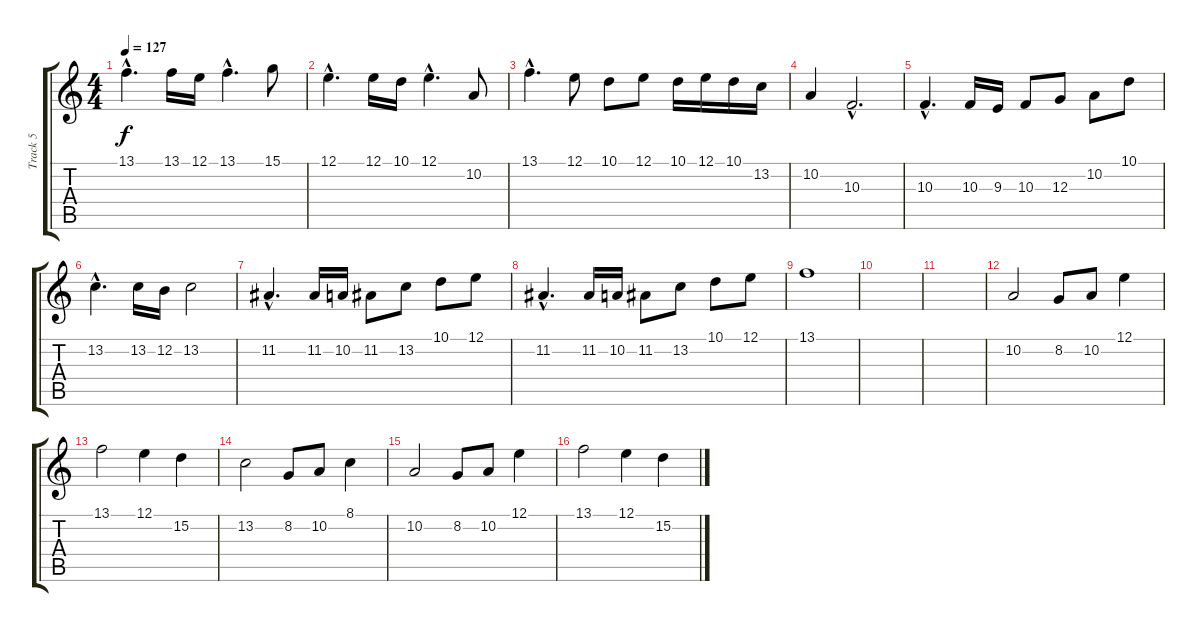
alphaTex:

\track ("Track 5" "Track 5") {instrument ocarina}
\staff {score tabs}
\tuning (E4 B3 G3 D3 A2 E2) {hide}
\ts (4 4)
\tempo 127
\clef g2
\ks c
13.1{hac}.4{d dy f} 13.1.16 12.1.16 13.1{hac}.4{d} 15.1.8 |
12.1{hac}.4{d} 12.1.16 10.1.16 12.1{hac}.4{d} 10.2.8 |
13.1{hac}.4{d} 12.1.8 10.1.8 12.1.8 10.1.16 12.1.16 10.1.16 13.2.16 |
10.2.4 10.3{hac}.2{d} |
10.3{hac}.4{d} 10.3.16 9.3.16 10.3.8 12.3.8 10.2.8 10.1.8 |
13.2{hac}.4{d} 13.2.16 12.2.16 13.2.2 |
11.2{hac}.4{d} 11.2.16 10.2.16 11.2.8 13.2.8 10.1.8 12.1.8 |
11.2{hac}.4{d} 11.2.16 10.2.16 11.2.8 13.2.8 10.1.8 12.1.8 |
13.1.1{volume 0} |
|
|
10.2.2 8.2.8 10.2.8 12.1.4 |
13.1.2 12.1.4 15.2.4 |
13.2.2 8.2.8 10.2.8 8.1.4 |
10.2.2 8.2.8 10.2.8 12.1.4 |
13.1.2 12.1.4 15.2.4
